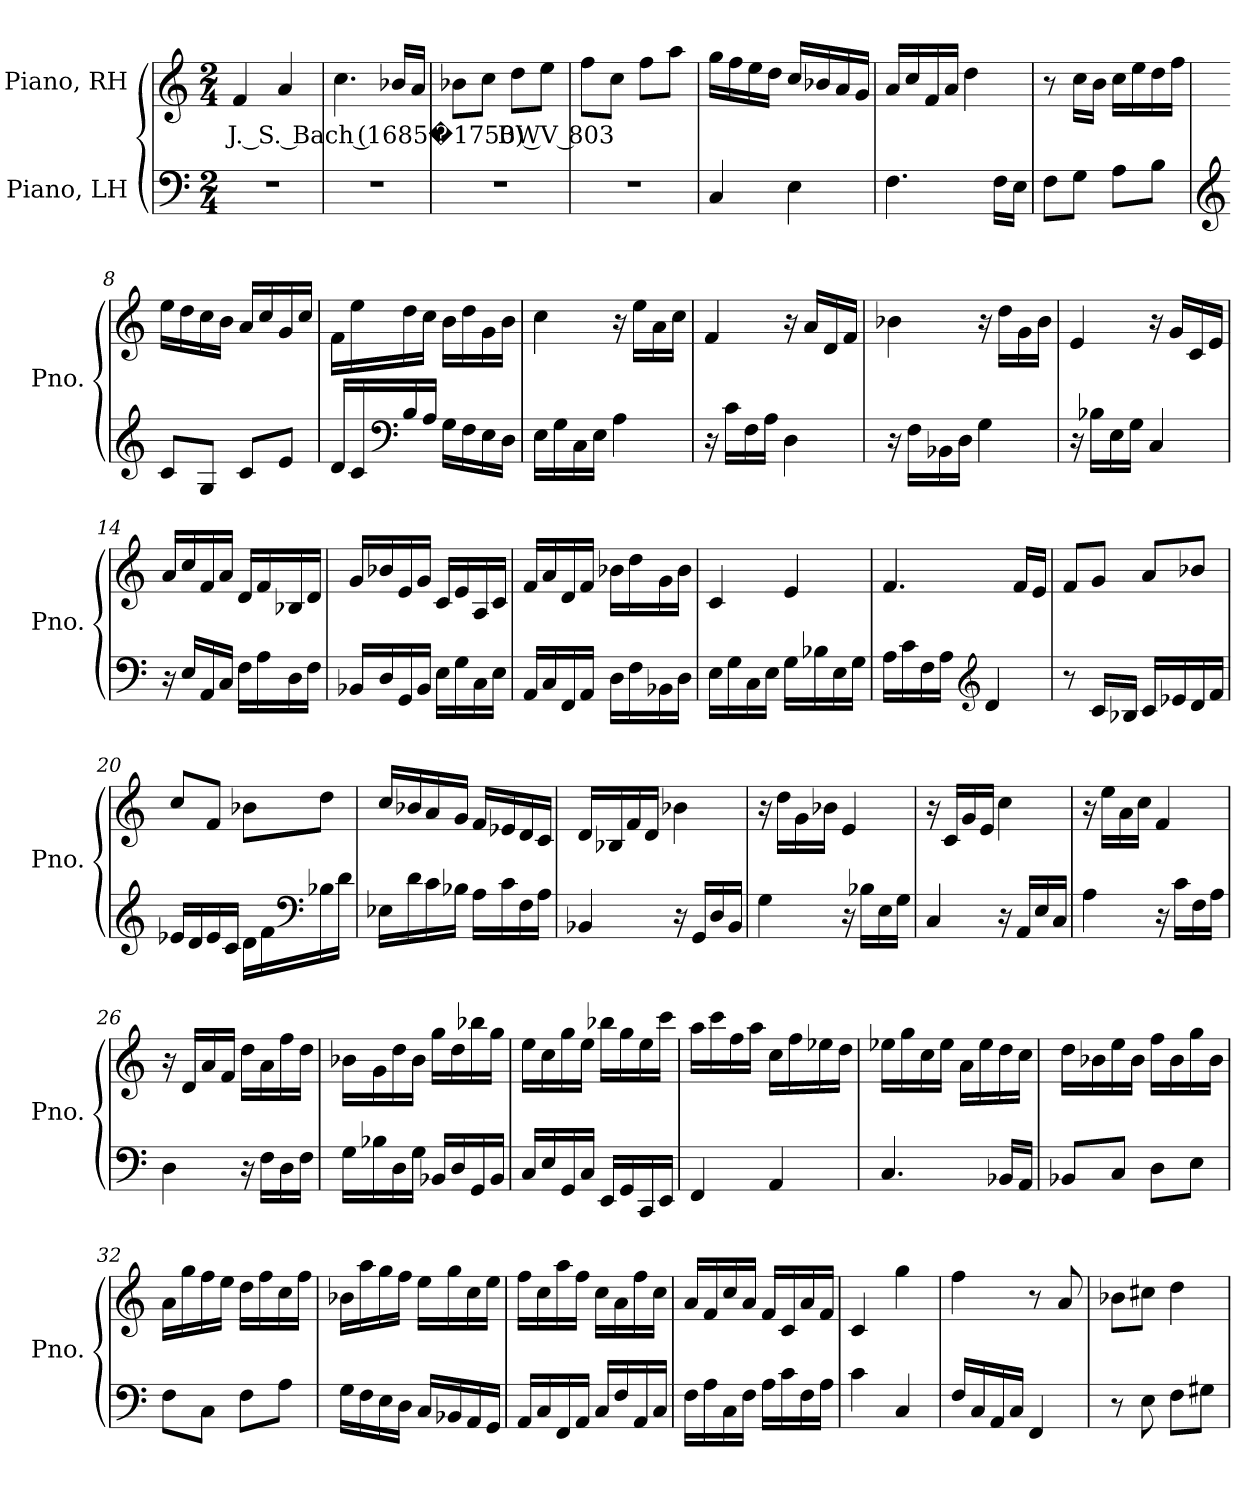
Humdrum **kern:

**kern	**kern	**text
*part2	*part1	*part1
*staff2	*staff1	*staff1
*I"Piano, LH	*I"Piano, RH	*
*I'Pno.	*I'Pno.	*
*clefF4	*clefG2	*
*k[]	*k[]	*
*M2/4	*M2/4	*
*MM106	*MM106	*
=1	=1	=1
!	!	!LO:LY:b
2r	4f/	J. S. Bach (1685�1750) BWV 803
.	4a/	.
=2	=2	=2
2r	4.cc\	.
.	16b-X/LL	.
.	16a/JJ	.
=3	=3	=3
2r	8b-X\L	.
.	8cc\J	.
.	8dd\L	.
.	8ee\J	.
=4	=4	=4
2r	8ff\L	.
.	8cc\J	.
.	8ff\L	.
.	8aa\J	.
!!LO:LB:g=z
=5	=5	=5
4C/	16gg\LL	.
.	16ff\	.
.	16ee\	.
.	16dd\JJ	.
4E\	16cc/LL	.
.	16b-X/	.
.	16a/	.
.	16g/JJ	.
=6	=6	=6
4.F\	16a/LL	.
.	16cc/	.
.	16f/	.
.	16a/JJ	.
.	4dd\	.
16F\LL	.	.
16E\JJ	.	.
=7	=7	=7
8F\L	8r	.
8G\J	16cc\LL	.
.	16b\JJ	.
8A\L	16cc\LL	.
.	16ee\	.
8B\J	16dd\	.
.	16ff\JJ	.
=8	=8	=8
*clefG2	*	*
8c/L	16ee\LL	.
.	16dd\	.
8G/J	16cc\	.
.	16b\JJ	.
8c/L	16a/LL	.
.	16cc/	.
8e/J	16g/	.
.	16cc/JJ	.
=9	=9	=9
16d/LL	16f\LL	.
16c/	16ee\	.
*clefF4	*	*
16B/	16dd\	.
16A/JJ	16cc\JJ	.
16G\LL	16b\LL	.
16F\	16dd\	.
16E\	16g\	.
16D\JJ	16b\JJ	.
!!LO:LB:g=z
=10	=10	=10
16E\LL	4cc\	.
16G\	.	.
16C\	.	.
16E\JJ	.	.
4A\	16r	.
.	16ee\LL	.
.	16a\	.
.	16cc\JJ	.
=11	=11	=11
16r	4f/	.
16c\LL	.	.
16F\	.	.
16A\JJ	.	.
4D\	16r	.
.	16a/LL	.
.	16d/	.
.	16f/JJ	.
=12	=12	=12
16r	4b-X\	.
16F\LL	.	.
16BB-X\	.	.
16D\JJ	.	.
4G\	16r	.
.	16dd\LL	.
.	16g\	.
.	16b-\JJ	.
=13	=13	=13
16r	4e/	.
16B-X\LL	.	.
16E\	.	.
16G\JJ	.	.
4C/	16r	.
.	16g/LL	.
.	16c/	.
.	16e/JJ	.
=14	=14	=14
16r	16a/LL	.
16E/LL	16cc/	.
16AA/	16f/	.
16C/JJ	16a/JJ	.
16F\LL	16d/LL	.
16A\	16f/	.
16D\	16B-X/	.
16F\JJ	16d/JJ	.
!!LO:LB:g=z
=15	=15	=15
16BB-X/LL	16g/LL	.
16D/	16b-X/	.
16GG/	16e/	.
16BB-/JJ	16g/JJ	.
16E\LL	16c/LL	.
16G\	16e/	.
16C\	16A/	.
16E\JJ	16c/JJ	.
=16	=16	=16
16AA/LL	16f/LL	.
16C/	16a/	.
16FF/	16d/	.
16AA/JJ	16f/JJ	.
16D\LL	16b-X\LL	.
16F\	16dd\	.
16BB-X\	16g\	.
16D\JJ	16b-\JJ	.
=17	=17	=17
16E\LL	4c/	.
16G\	.	.
16C\	.	.
16E\JJ	.	.
16G\LL	4e/	.
16B-X\	.	.
16E\	.	.
16G\JJ	.	.
=18	=18	=18
16A\LL	4.f/	.
16c\	.	.
16F\	.	.
16A\JJ	.	.
*clefG2	*	*
4d/	.	.
.	16f/LL	.
.	16e/JJ	.
!!LO:LB:g=z
=19	=19	=19
8r	8f/L	.
16c/LL	8g/J	.
16B-X/JJ	.	.
16c/LL	8a/L	.
16e-X/	.	.
16d/	8b-X/J	.
16f/JJ	.	.
=20	=20	=20
16e-X/LL	8cc/L	.
16d/	.	.
16e-/	8f/J	.
16c/JJ	.	.
16d\LL	8b-X\L	.
16f\	.	.
*clefF4	*	*
16B-X\	8dd\J	.
16d\JJ	.	.
=21	=21	=21
16E-X\LL	16cc/LL	.
16d\	16b-X/	.
16c\	16a/	.
16B-X\JJ	16g/JJ	.
16A\LL	16f/LL	.
16c\	16e-X/	.
16F\	16d/	.
16A\JJ	16c/JJ	.
=22	=22	=22
4BB-X/	16d/LL	.
.	16B-X/	.
.	16f/	.
.	16d/JJ	.
16r	4b-X\	.
16GG/LL	.	.
16D/	.	.
16BB-/JJ	.	.
!!LO:LB:g=z
=23	=23	=23
4G\	16r	.
.	16dd\LL	.
.	16g\	.
.	16b-X\JJ	.
16r	4e/	.
16B-X\LL	.	.
16E\	.	.
16G\JJ	.	.
=24	=24	=24
4C/	16r	.
.	16c/LL	.
.	16g/	.
.	16e/JJ	.
16r	4cc\	.
16AA/LL	.	.
16E/	.	.
16C/JJ	.	.
=25	=25	=25
4A\	16r	.
.	16ee\LL	.
.	16a\	.
.	16cc\JJ	.
16r	4f/	.
16c\LL	.	.
16F\	.	.
16A\JJ	.	.
=26	=26	=26
4D\	16r	.
.	16d/LL	.
.	16a/	.
.	16f/JJ	.
16r	16dd\LL	.
16F\LL	16a\	.
16D\	16ff\	.
16F\JJ	16dd\JJ	.
!!LO:PB:g=z
=27	=27	=27
16G\LL	16b-X\LL	.
16B-X\	16g\	.
16D\	16dd\	.
16G\JJ	16b-\JJ	.
16BB-X/LL	16gg\LL	.
16D/	16dd\	.
16GG/	16bb-X\	.
16BB-/JJ	16gg\JJ	.
=28	=28	=28
16C/LL	16ee\LL	.
16E/	16cc\	.
16GG/	16gg\	.
16C/JJ	16ee\JJ	.
16EE/LL	16bb-X\LL	.
16GG/	16gg\	.
16CC/	16ee\	.
16EE/JJ	16ccc\JJ	.
=29	=29	=29
4FF/	16aa\LL	.
.	16ccc\	.
.	16ff\	.
.	16aa\JJ	.
4AA/	16cc\LL	.
.	16ff\	.
.	16ee-X\	.
.	16dd\JJ	.
=30	=30	=30
4.C/	16ee-X\LL	.
.	16gg\	.
.	16cc\	.
.	16ee-\JJ	.
.	16a\LL	.
.	16ee-\	.
16BB-X/LL	16dd\	.
16AA/JJ	16cc\JJ	.
!!LO:LB:g=z
=31	=31	=31
8BB-X/L	16dd\LL	.
.	16b-X\	.
8C/J	16ee\	.
.	16b-\JJ	.
8D\L	16ff\LL	.
.	16b-\	.
8E\J	16gg\	.
.	16b-\JJ	.
=32	=32	=32
8F\L	16a\LL	.
.	16gg\	.
8C\J	16ff\	.
.	16ee\JJ	.
8F\L	16dd\LL	.
.	16ff\	.
8A\J	16cc\	.
.	16ff\JJ	.
=33	=33	=33
16G\LL	16b-X\LL	.
16F\	16aa\	.
16E\	16gg\	.
16D\JJ	16ff\JJ	.
16C/LL	16ee\LL	.
16BB-X/	16gg\	.
16AA/	16cc\	.
16GG/JJ	16ee\JJ	.
=34	=34	=34
16AA/LL	16ff\LL	.
16C/	16cc\	.
16FF/	16aa\	.
16AA/JJ	16ff\JJ	.
16C/LL	16cc\LL	.
16F/	16a\	.
16AA/	16ff\	.
16C/JJ	16cc\JJ	.
=35	=35	=35
16F\LL	16a/LL	.
16A\	16f/	.
16C\	16cc/	.
16F\JJ	16a/JJ	.
16A\LL	16f/LL	.
16c\	16c/	.
16F\	16a/	.
16A\JJ	16f/JJ	.
!!LO:LB:g=z
=36	=36	=36
4c\	4c/	.
4C/	4gg\	.
=37	=37	=37
16F/LL	4ff\	.
16C/	.	.
16AA/	.	.
16C/JJ	.	.
4FF/	8r	.
.	8a/	.
=38	=38	=38
8r	8b-X\L	.
8E\	8cc#X\J	.
8F\L	4dd\	.
8G#X\J	.	.
=	=	=
*-	*-	*-
